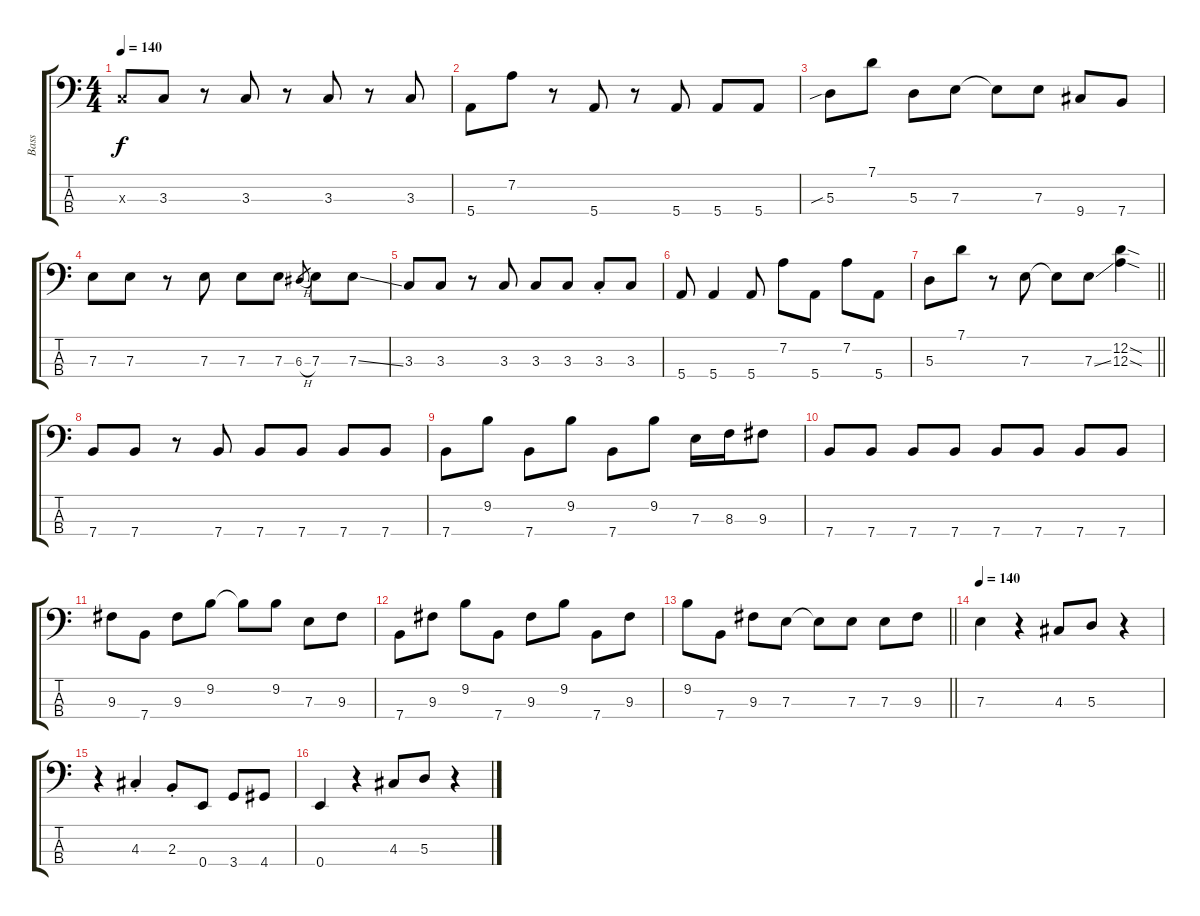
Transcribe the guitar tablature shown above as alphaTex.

\track ("Bass" "Bass") {instrument electricbassfinger}
\staff {score tabs}
\tuning (G2 D2 A1 E1) {hide}
\ts (4 4)
\tempo 140
\clef f4
\ks c
3.3{x}.8{dy f} 3.3.8 r.8 3.3.8 r.8 3.3.8 r.8 3.3.8 |
5.4.8 7.2.8 r.8 5.4.8 r.8 5.4.8 5.4.8 5.4.8 |
5.3{sib}.8 7.1.8 5.3.8 7.3.8 7.3{t}.8 7.3.8 9.4.8 7.4.8 |
7.3.8 7.3.8 r.8 7.3.8 7.3.8 7.3.8 6.3{h}.8{gr} 7.3.8 7.3{ss}.8 |
3.3.8 3.3.8 r.8 3.3.8 3.3.8 3.3.8 3.3{st}.8 3.3.8 |
5.4.8 5.4.4 5.4.8 7.2.8 5.4.8 7.2.8 5.4.8 |
\barLineRight lightlight
5.3.8 7.1.8 r.8 7.3.8 7.3{t}.8 7.3{ss}.8 (12.2{sod} 12.3{sod}).4 |
7.4.8 7.4.8 r.8 7.4.8 7.4.8 7.4.8 7.4.8 7.4.8 |
7.4.8 9.2.8 7.4.8 9.2.8 7.4.8 9.2.8 7.3.16 8.3.16 9.3.8 |
7.4.8 7.4.8 7.4.8 7.4.8 7.4.8 7.4.8 7.4.8 7.4.8 |
9.3.8 7.4.8 9.3.8 9.2.8 9.2{t}.8 9.2.8 7.3.8 9.3.8 |
7.4.8 9.3.8 9.2.8 7.4.8 9.3.8 9.2.8 7.4.8 9.3.8 |
\barLineRight lightlight
9.2.8 7.4.8 9.3.8 7.3.8 7.3{t}.8 7.3.8 7.3.8 9.3.8 |
\tempo 140
7.3.4 r.4 4.3.8 5.3.8 r.4 |
r.4 4.3{st}.4 2.3{st}.8 0.4.8 3.4.8 4.4.8 |
0.4.4 r.4 4.3.8 5.3.8 r.4
